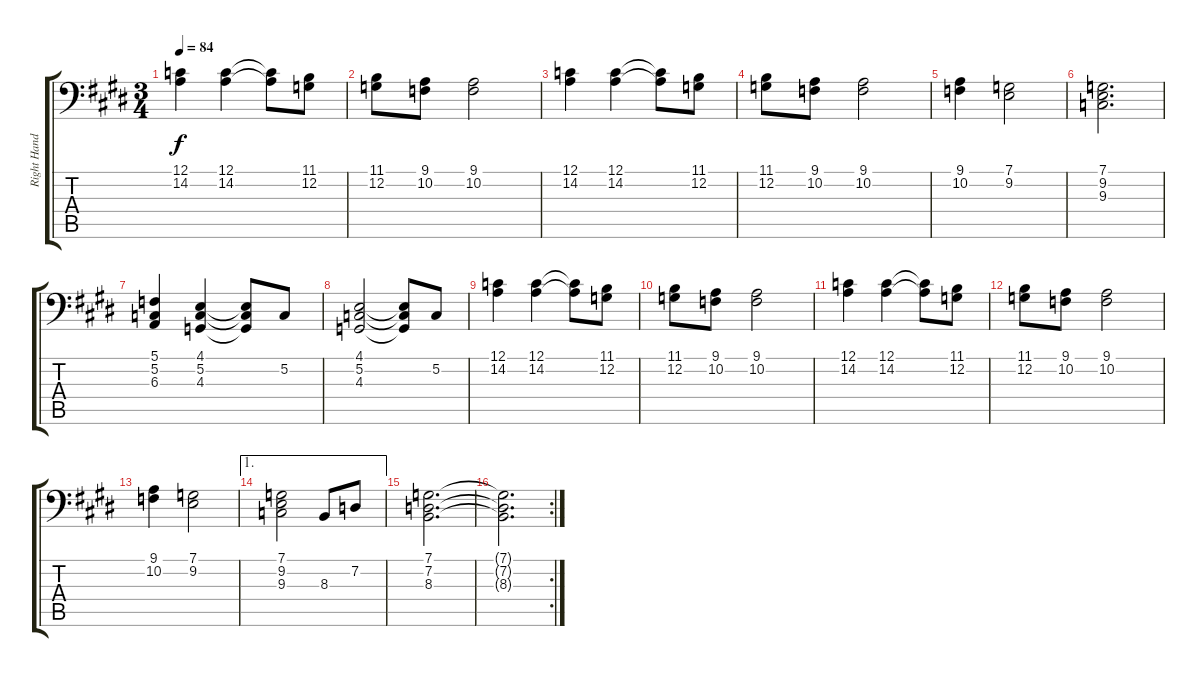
\track ("Right Hand" "Right Hand") {instrument acousticgrandpiano}
\staff {score tabs}
\tuning (C3 G2 Eb2 Bb1 F1 C1) {hide}
\ts (3 4)
\tempo 84
\clef f4
\ks e
(12.1 14.2).4{dy f} (12.1 14.2).4 (12.1{t} 14.2{t}).8 (11.1 12.2).8 |
\ks c#minor
(11.1 12.2).8 (9.1 10.2).8 (9.1 10.2).2 |
(12.1 14.2).4 (12.1 14.2).4 (12.1{t} 14.2{t}).8 (11.1 12.2).8 |
(11.1 12.2).8 (9.1 10.2).8 (9.1 10.2).2 |
\ks e
(9.1 10.2).4 (7.1 9.2).2 |
\ks c#minor
(7.1 9.2 9.3).2{d} |
(5.1 5.2 6.3).4 (4.1 5.2 4.3).4 (4.1{t} 5.2{t} 4.3{t}).8 5.2.8 |
(4.1 5.2 4.3).2 (4.1{t} 5.2{t} 4.3{t}).8 5.2.8 |
\ks e
(12.1 14.2).4 (12.1 14.2).4 (12.1{t} 14.2{t}).8 (11.1 12.2).8 |
\ks c#minor
(11.1 12.2).8 (9.1 10.2).8 (9.1 10.2).2 |
(12.1 14.2).4 (12.1 14.2).4 (12.1{t} 14.2{t}).8 (11.1 12.2).8 |
(11.1 12.2).8 (9.1 10.2).8 (9.1 10.2).2 |
\ks e
(9.1 10.2).4 (7.1 9.2).2 |
\ae 1
\ks c#minor
(7.1 9.2 9.3).2 8.3.8 7.2.8 |
(7.1 7.2 8.3).2{d} |
\rc 2
(7.1{t} 7.2{t} 8.3{t}).2{d}
